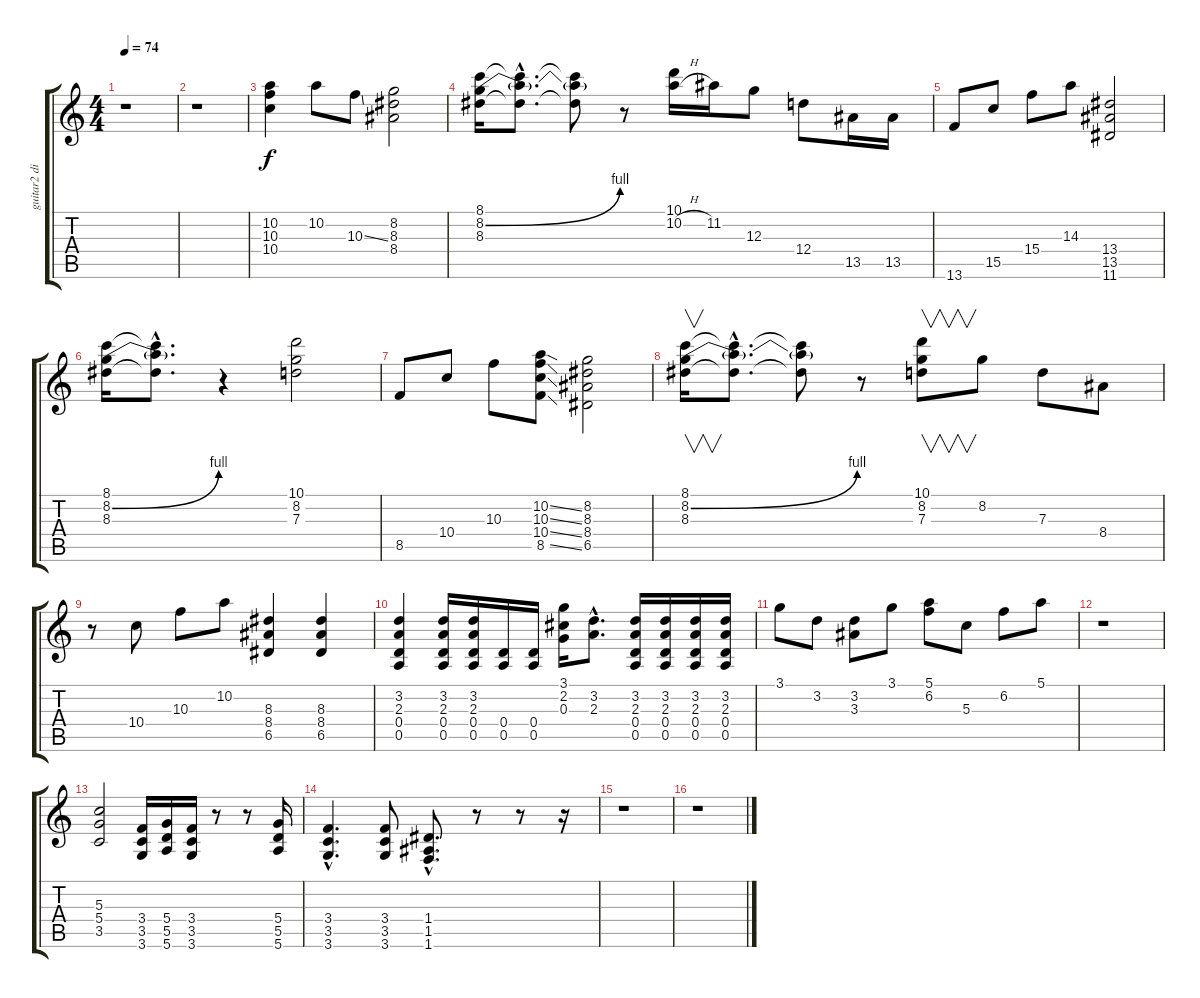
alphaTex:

\track ("guitar2 dist" "guitar2 di") {instrument distortionguitar}
\staff {score tabs}
\tuning (E4 B3 G3 D3 A2 E2) {hide}
\ts (4 4)
\tempo 74
\clef g2
\ks c
r.1{dy f} |
r.1 |
(10.2 10.3 10.4).4 10.2.8 10.3{ss}.8 (8.2 8.3 8.4).2 |
(8.1 8.2{be (bend 0 0 60 4)} 8.3).16 (8.1{hac t} 8.2{hac t} 8.3{hac t}).8{d} (8.1{t} 8.2{t} 8.3{t}).8 r.8 (10.1 10.2{h}).16 11.2.16 12.3.8 12.4.8 13.5.16 13.5.16 |
13.6.8 15.5.8 15.4.8 14.3.8 (13.4 13.5 11.6).2 |
(8.1 8.2{be (bend 0 0 60 4)} 8.3).16 (8.1{hac t} 8.2{hac t} 8.3{hac t}).8{d} r.4 (10.1 8.2 7.3).2 |
8.5.8 10.4.8 10.3.8 (10.2{ss} 10.3{ss} 10.4{ss} 8.5{ss}).8 (8.2 8.3 8.4 6.5).2 |
(8.1 8.2{be (bend 0 0 60 4)} 8.3).16{v} (8.1{hac t} 8.2{hac t} 8.3{hac t}).8{d} (8.1{t} 8.2{t} 8.3{t}).8 r.8 (10.1 8.2 7.3).8{v} 8.2.8 7.3.8 8.4.8 |
r.8 10.4.8 10.3.8 10.2.8 (8.3 8.4 6.5).4 (8.3 8.4 6.5).4 |
(3.2 2.3 0.4 0.5).4 (3.2 2.3 0.4 0.5).16 (3.2 2.3 0.4 0.5).16 (0.4 0.5).16 (0.4 0.5).16 (3.1 2.2 0.3).16 (3.2{hac} 2.3{hac}).8{d} (3.2 2.3 0.4 0.5).16 (3.2 2.3 0.4 0.5).16 (3.2 2.3 0.4 0.5).16 (3.2 2.3 0.4 0.5).16 |
3.1.8 3.2.8 (3.2 3.3).8 3.1.8 (5.1 6.2).8 5.3.8 6.2.8 5.1.8 |
r.1 |
(5.3 5.4 3.5).2 (3.4 3.5 3.6).16 (5.4 5.5 5.6).16 (3.4 3.5 3.6).16 r.8 r.8 (5.4 5.5 5.6).16 |
(3.4{hac} 3.5{hac} 3.6{hac}).4{d} (3.4 3.5 3.6).8 (1.4{hac} 1.5{hac} 1.6{hac}).8{d} r.8 r.8 r.16 |
r.1 |
r.1
